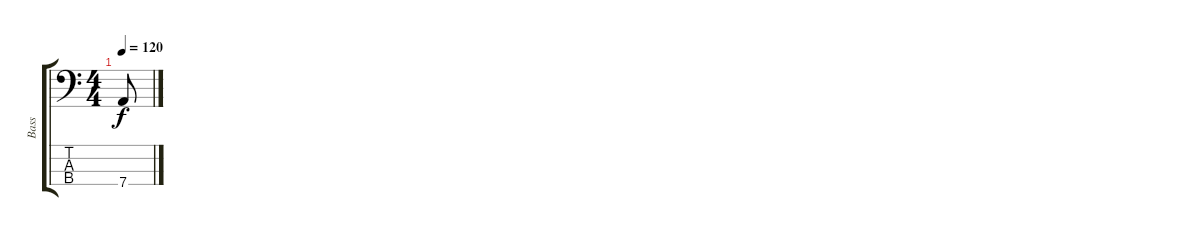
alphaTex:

\track ("Bass" "Bass") {instrument electricbassfinger}
\staff {score tabs}
\tuning (G2 D2 A1 D1) {hide}
\ts (4 4)
\tempo 120
\clef f4
\ks c
7.4{t}.8{dy f}
